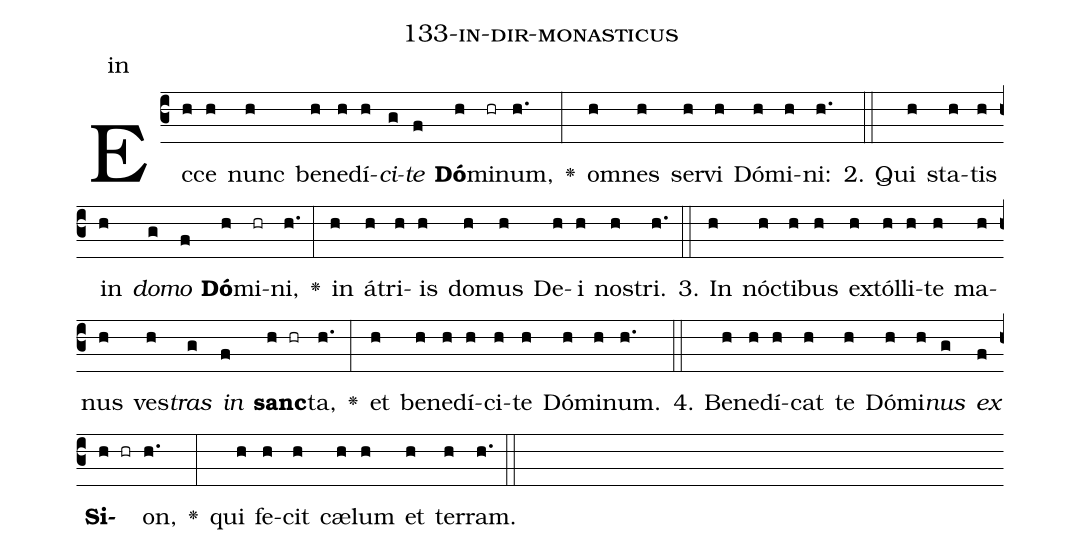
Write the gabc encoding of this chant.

name: 133-in-dir-monasticus;
annotation: in;
%%
(c3)Ec(h)ce(h) nunc(h) be(h)ne(h)dí(h)<i>ci</i>(g)<i>te</i>(f) <b>Dó</b>(h)mi(hr)num,(h.) <v>\greheightstar</v>(:) om(h)nes(h) ser(h)vi(h) Dó(h)mi(h)ni:(h.) (::)
2. Qui(h) sta(h)tis(h) in(h) <i>do</i>(g)<i>mo</i>(f) <b>Dó</b>(h)mi(hr)ni,(h.) <v>\greheightstar</v>(:) in(h) á(h)tri(h)is(h) do(h)mus(h) De(h)i(h) nos(h)tri.(h.) (::)
3. In(h) nóc(h)ti(h)bus(h) ex(h)tól(h)li(h)te(h) ma(h)nus(h) ves(h)<i>tras</i>(g) <i>in</i>(f) <b>sanc</b>(h hr)ta,(h.) <v>\greheightstar</v>(:) et(h) be(h)ne(h)dí(h)ci(h)te(h) Dó(h)mi(h)num.(h.) (::)
4. Be(h)ne(h)dí(h)cat(h) te(h) Dó(h)mi(h)<i>nus</i>(g) <i>ex</i>(f) <b>Si</b>(h hr)on,(h.) <v>\greheightstar</v>(:) qui(h) fe(h)cit(h) cæ(h)lum(h) et(h) ter(h)ram.(h.) (::)
